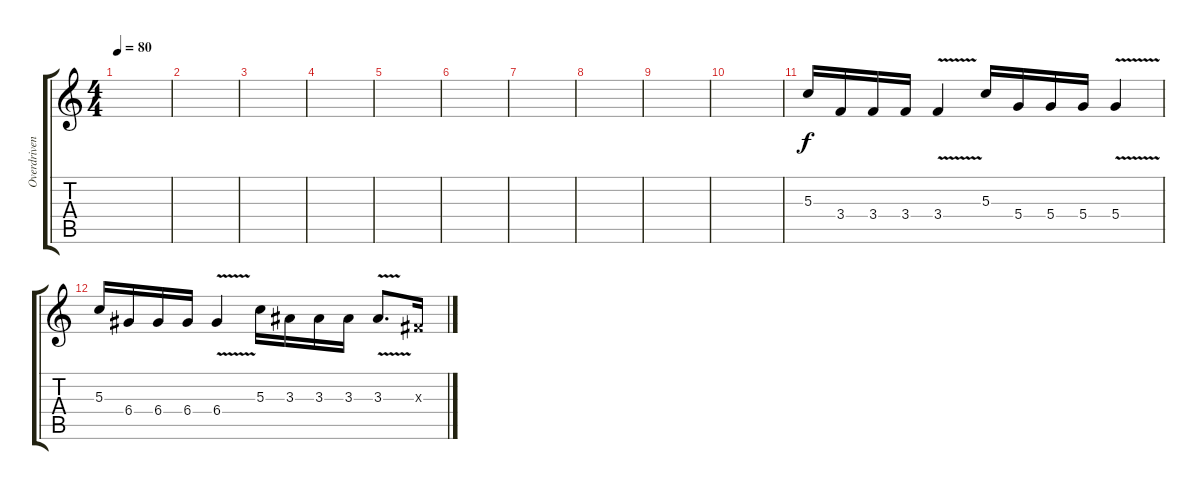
\track ("Overdriven Guitar" "Overdriven") {instrument overdrivenguitar}
\staff {score tabs}
\tuning (E4 B3 G3 D3 A2 E2) {hide}
\ts (4 4)
\tempo 80
\clef g2
\ks c
|
|
|
|
|
|
|
|
|
|
5.3.16{dy f} 3.4.16 3.4.16 3.4.16 3.4{v}.4 5.3.16 5.4.16 5.4.16 5.4.16 5.4{v}.4 |
5.3.16 6.4.16 6.4.16 6.4.16 6.4{v}.4 5.3.16 3.3.16 3.3.16 3.3.16 3.3{v}.8{d} -1.3{x}.16
